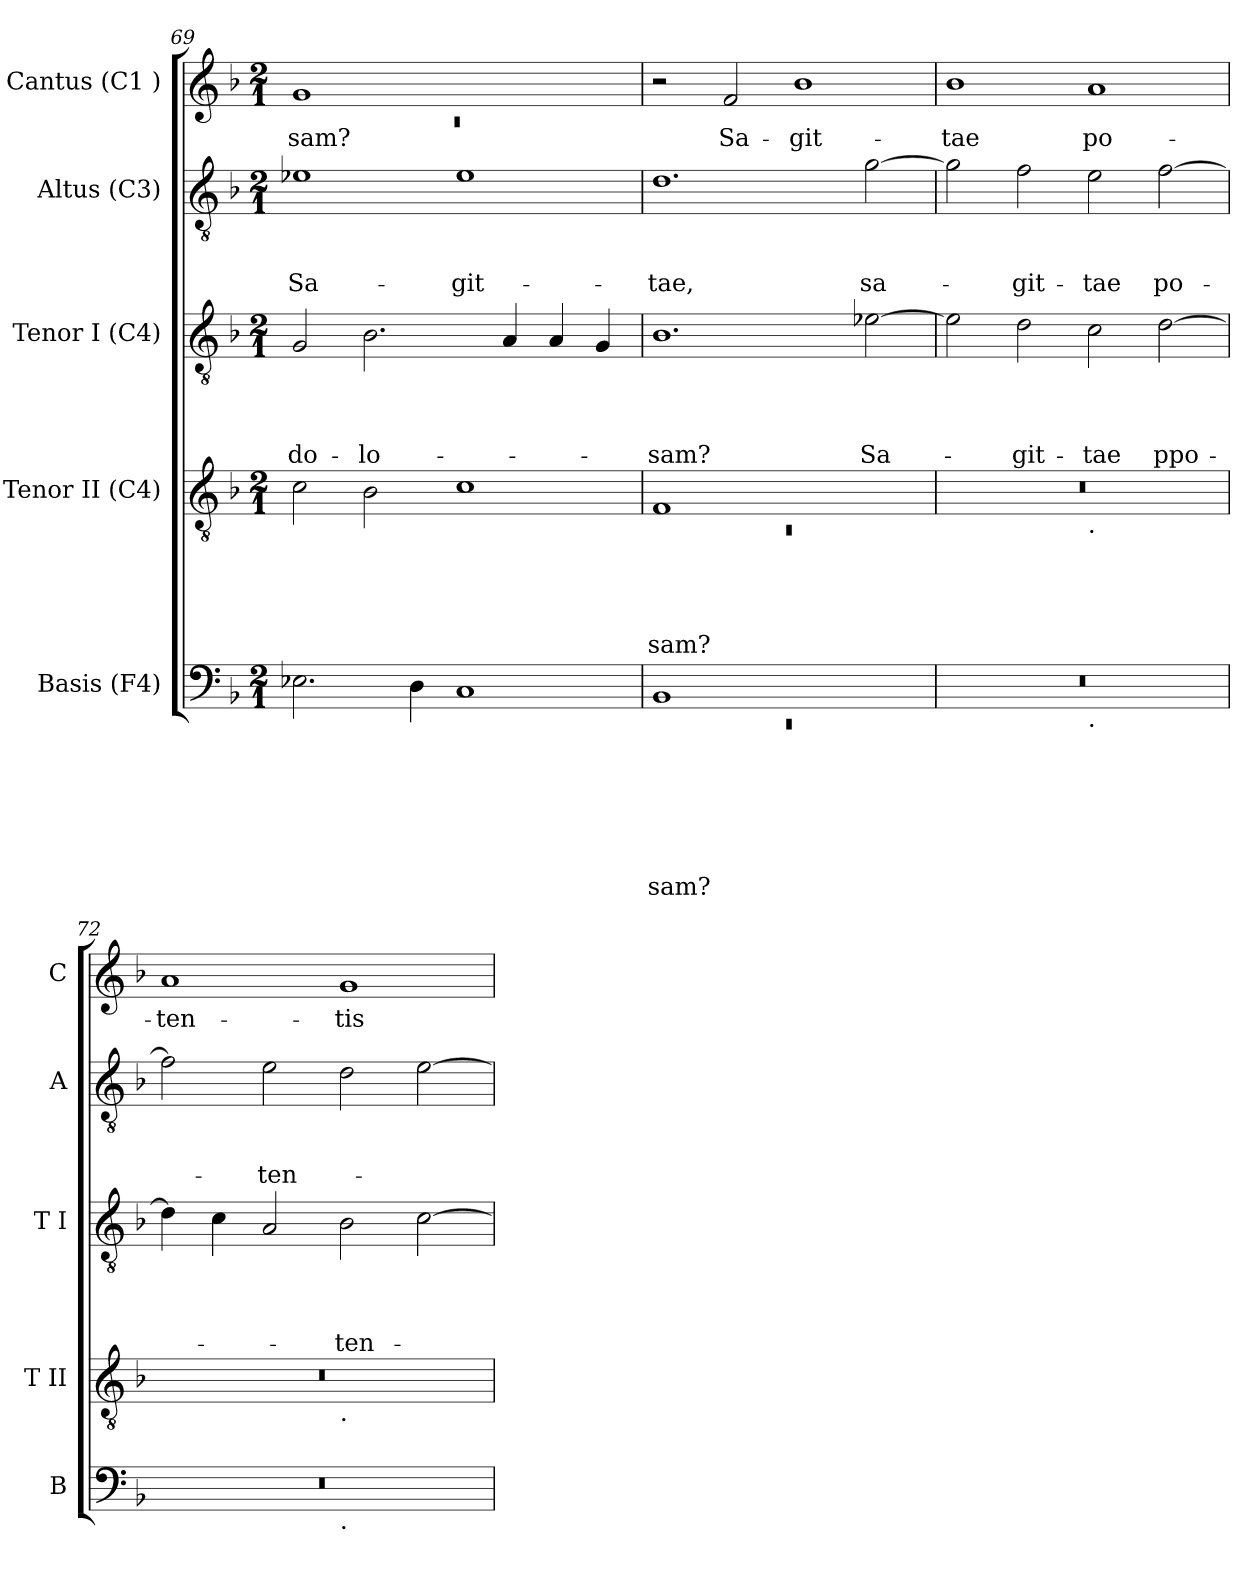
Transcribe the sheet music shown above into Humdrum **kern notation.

**kern	**text	**text	**text	**text	**text	**text	**text	**kern	**text	**text	**text	**text	**text	**kern	**text	**text	**text	**text	**kern	**text	**text	**text	**kern	**text
*part5	*part5	*part5	*part5	*part5	*part5	*part5	*part5	*part4	*part4	*part4	*part4	*part4	*part4	*part3	*part3	*part3	*part3	*part3	*part2	*part2	*part2	*part2	*part1	*part1
*staff5	*staff5	*staff5	*staff5	*staff5	*staff5	*staff5	*staff5	*staff4	*staff4	*staff4	*staff4	*staff4	*staff4	*staff3	*staff3	*staff3	*staff3	*staff3	*staff2	*staff2	*staff2	*staff2	*staff1	*staff1
*I"Basis (F4)	*	*	*	*	*	*	*	*I"Tenor II (C4)	*	*	*	*	*	*I"Tenor I (C4)	*	*	*	*	*I"Altus (C3)	*	*	*	*I"Cantus (C1 )	*
*I'B	*	*	*	*	*	*	*	*I'T II	*	*	*	*	*	*I'T I	*	*	*	*	*I'A	*	*	*	*I'C	*
*clefF4	*	*	*	*	*	*	*	*clefGv2	*	*	*	*	*	*clefGv2	*	*	*	*	*clefGv2	*	*	*	*clefG2	*
*k[b-]	*	*	*	*	*	*	*	*k[b-]	*	*	*	*	*	*k[b-]	*	*	*	*	*k[b-]	*	*	*	*k[b-]	*
*F:	*	*	*	*	*	*	*	*F:	*	*	*	*	*	*F:	*	*	*	*	*F:	*	*	*	*F:	*
*M2/1	*	*	*	*	*	*	*	*M2/1	*	*	*	*	*	*M2/1	*	*	*	*	*M2/1	*	*	*	*M2/1	*
=69	=69	=69	=69	=69	=69	=69	=69	=69	=69	=69	=69	=69	=69	=69	=69	=69	=69	=69	=69	=69	=69	=69	=69	=69
*	*	*	*	*	*	*	*	*	*	*	*	*	*	*	*	*	*	*	*	*	*	*	*^	*
!	!	!	!	!	!	!	!	!	!	!	!	!	!	!	!	!	!	!LO:LY:b	!	!	!	!LO:LY:b	!	!LO:N:vis=1	!LO:LY:b
2.E-X\	.	.	.	.	.	.	.	2c\	.	.	.	.	.	2G/	.	.	.	do-	1e-X	.	.	Sa-	1g	0rc	-sam?
!	!	!	!	!	!	!	!	!	!	!	!	!	!	!	!	!	!	!LO:LY:b	!	!	!	!	!	!	!
.	.	.	.	.	.	.	.	2B-\	.	.	.	.	.	2.B-\	.	.	.	-lo-	.	.	.	.	.	.	.
4D\	.	.	.	.	.	.	.	.	.	.	.	.	.	.	.	.	.	.	.	.	.	.	.	.	.
!	!	!	!	!	!	!	!	!	!	!	!	!	!	!	!	!	!	!	!	!	!	!LO:LY:b	!	!	!
1C	.	.	.	.	.	.	.	1c	.	.	.	.	.	.	.	.	.	.	1e-	.	.	-git-	1ryy	.	.
.	.	.	.	.	.	.	.	.	.	.	.	.	.	4A/	.	.	.	.	.	.	.	.	.	.	.
.	.	.	.	.	.	.	.	.	.	.	.	.	.	4A/	.	.	.	.	.	.	.	.	.	.	.
.	.	.	.	.	.	.	.	.	.	.	.	.	.	4G/	.	.	.	.	.	.	.	.	.	.	.
*	*	*	*	*	*	*	*	*	*	*	*	*	*	*	*	*	*	*	*	*	*	*	*v	*v	*
=70	=70	=70	=70	=70	=70	=70	=70	=70	=70	=70	=70	=70	=70	=70	=70	=70	=70	=70	=70	=70	=70	=70	=70	=70
*^	*	*	*	*	*	*	*	*^	*	*	*	*	*	*	*	*	*	*	*	*	*	*	*	*
!	!LO:N:vis=1	!	!	!	!	!	!	!LO:LY:b	!	!LO:N:vis=1	!	!	!	!	!LO:LY:b	!	!	!	!	!LO:LY:b	!	!	!	!LO:LY:b	!	!
1BB-	0rEE	.	.	.	.	.	.	-sam?	1F	0rC	.	.	.	.	-sam?	1.B-	.	.	.	-sam?	1.d	.	.	-tae,	2r	.
!	!	!	!	!	!	!	!	!	!	!	!	!	!	!	!	!	!	!	!	!	!	!	!	!	!	!LO:LY:b
.	.	.	.	.	.	.	.	.	.	.	.	.	.	.	.	.	.	.	.	.	.	.	.	.	2f/	Sa-
!	!	!	!	!	!	!	!	!	!	!	!	!	!	!	!	!	!	!	!	!	!	!	!	!	!	!LO:LY:b
1ryy	.	.	.	.	.	.	.	.	1ryy	.	.	.	.	.	.	.	.	.	.	.	.	.	.	.	1b-	-git-
!	!	!	!	!	!	!	!	!	!	!	!	!	!	!	!	!	!	!	!	!LO:LY:b	!	!	!	!LO:LY:b	!	!
.	.	.	.	.	.	.	.	.	.	.	.	.	.	.	.	[<2e-\	.	.	.	Sa-	[<2g\	.	.	sa-	.	.
!!LO:LB:g=z
=71	=71	=71	=71	=71	=71	=71	=71	=71	=71	=71	=71	=71	=71	=71	=71	=71	=71	=71	=71	=71	=71	=71	=71	=71	=71	=71
!	!	!	!	!	!	!	!	!	!	!	!	!	!	!	!	!	!	!	!	!	!	!	!	!	!	!LO:LY:b
0r	1ryy	.	.	.	.	.	.	.	0r	1ryy	.	.	.	.	.	2e-\]	.	.	.	.	2g\]	.	.	.	1b-	-tae
!	!	!	!	!	!	!	!	!	!	!	!	!	!	!	!	!	!	!	!	!LO:LY:b	!	!	!	!LO:LY:b	!	!
.	.	.	.	.	.	.	.	.	.	.	.	.	.	.	.	2d\	.	.	.	-git-	2f\	.	.	-git-	.	.
!	!	!	!	!	!	!	!	!	!	!LO:TX:b:t=.	!	!	!	!	!	!	!	!	!	!	!	!	!	!	!	!
!	!LO:TX:b:t=.	!	!	!	!	!	!	!	!	!	!	!	!	!	!	!	!	!	!	!	!	!	!	!	!	!
!	!	!	!	!	!	!	!	!	!	!	!	!	!	!	!	!	!	!	!	!LO:LY:b	!	!	!	!LO:LY:b	!	!LO:LY:b
.	1ryy	.	.	.	.	.	.	.	.	1ryy	.	.	.	.	.	2c\	.	.	.	-tae	2e\	.	.	-tae	1a	po-
!	!	!	!	!	!	!	!	!	!	!	!	!	!	!	!	!	!	!	!	!LO:LY:b	!	!	!	!LO:LY:b	!	!
.	.	.	.	.	.	.	.	.	.	.	.	.	.	.	.	[>2d\	.	.	.	ppo-	[>2f\	.	.	po-	.	.
=72	=72	=72	=72	=72	=72	=72	=72	=72	=72	=72	=72	=72	=72	=72	=72	=72	=72	=72	=72	=72	=72	=72	=72	=72	=72	=72
!	!	!	!	!	!	!	!	!	!	!	!	!	!	!	!	!	!	!	!	!	!	!	!	!	!	!LO:LY:b
0r	1ryy	.	.	.	.	.	.	.	0r	1ryy	.	.	.	.	.	4d\]	.	.	.	.	2f\]	.	.	.	1a	-ten-
.	.	.	.	.	.	.	.	.	.	.	.	.	.	.	.	4c\	.	.	.	.	.	.	.	.	.	.
!	!	!	!	!	!	!	!	!	!	!	!	!	!	!	!	!	!	!	!	!	!	!	!	!LO:LY:b	!	!
.	.	.	.	.	.	.	.	.	.	.	.	.	.	.	.	2A/	.	.	.	.	2e\	.	.	-ten-	.	.
!	!	!	!	!	!	!	!	!	!	!LO:TX:b:t=.	!	!	!	!	!	!	!	!	!	!	!	!	!	!	!	!
!	!LO:TX:b:t=.	!	!	!	!	!	!	!	!	!	!	!	!	!	!	!	!	!	!	!	!	!	!	!	!	!
!	!	!	!	!	!	!	!	!	!	!	!	!	!	!	!	!	!	!	!	!LO:LY:b	!	!	!	!	!	!LO:LY:b
.	1ryy	.	.	.	.	.	.	.	.	1ryy	.	.	.	.	.	2B-\	.	.	.	-ten-	2d\	.	.	.	1g	-tis
.	.	.	.	.	.	.	.	.	.	.	.	.	.	.	.	[>2c\	.	.	.	.	[>2e\	.	.	.	.	.
*v	*v	*	*	*	*	*	*	*	*	*	*	*	*	*	*	*	*	*	*	*	*	*	*	*	*	*
*	*	*	*	*	*	*	*	*v	*v	*	*	*	*	*	*	*	*	*	*	*	*	*	*	*	*
=	=	=	=	=	=	=	=	=	=	=	=	=	=	=	=	=	=	=	=	=	=	=	=	=
*-	*-	*-	*-	*-	*-	*-	*-	*-	*-	*-	*-	*-	*-	*-	*-	*-	*-	*-	*-	*-	*-	*-	*-	*-
